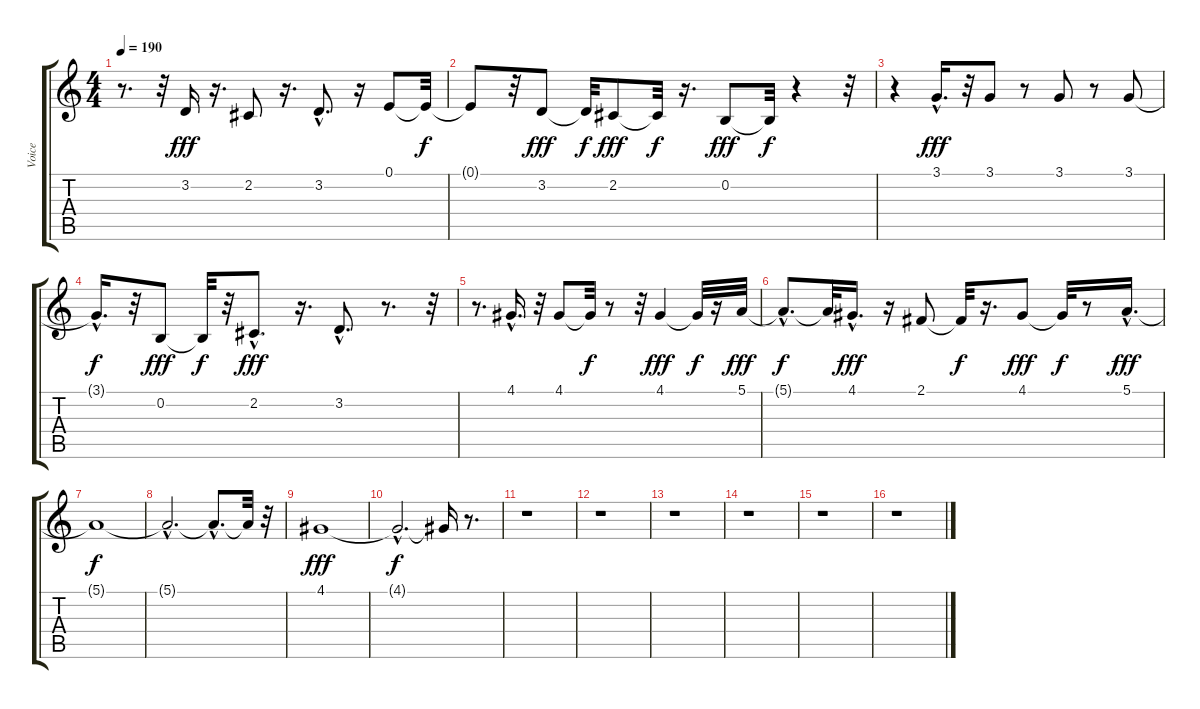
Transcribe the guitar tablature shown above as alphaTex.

\track ("Voice" "Voice") {instrument synthbrass1}
\staff {score tabs}
\tuning (E4 B3 G3 D3 A2 E2) {hide}
\ts (4 4)
\tempo 190
\clef g2
\ks c
r.8{d dy fff} r.32 3.2.16 r.16{d} 2.2.8 r.16{d} 3.2{hac}.8{d} r.16 0.1.8 0.1{t}.32{dy f} |
0.1{t}.8 r.32 3.2.8{dy fff} 3.2{t}.32{dy f} 2.2.8{dy fff} 2.2{t}.32{dy f} r.16{d} 0.2.8{dy fff} 0.2{t}.32{dy f} r.4 r.32 |
r.4 3.1{hac}.16{d dy fff} r.32 3.1.8 r.8 3.1.8 r.8 3.1.8 |
3.1{hac t}.16{d dy f} r.32 0.2.8{dy fff} 0.2{t}.32{dy f} r.32 2.2{hac}.8{d dy fff} r.16{d} 3.2{hac}.8{d} r.8{d} r.32 |
r.8{d} 4.1{hac}.16{d} r.32 4.1.8 4.1{t}.32{dy f} r.8 r.32 4.1.4{dy fff} 4.1{t}.32{dy f} r.16 5.1.32{dy fff} |
5.1{hac t}.8{d dy f} 5.1{t}.32 4.1{hac}.16{d dy fff} r.16 2.1.8 2.1{t}.32{dy f} r.16{d} 4.1.8{dy fff} 4.1{t}.32{dy f} r.8 5.1{hac}.16{d dy fff} |
5.1{t}.1{dy f} |
5.1{hac t}.2{d} 5.1{hac t}.8{d} 5.1{t}.32 r.32 |
4.1.1{dy fff} |
4.1{hac t}.2{d dy f} 4.1{t}.16 r.8{d} |
r.1 |
r.1 |
r.1 |
r.1 |
r.1 |
r.1
